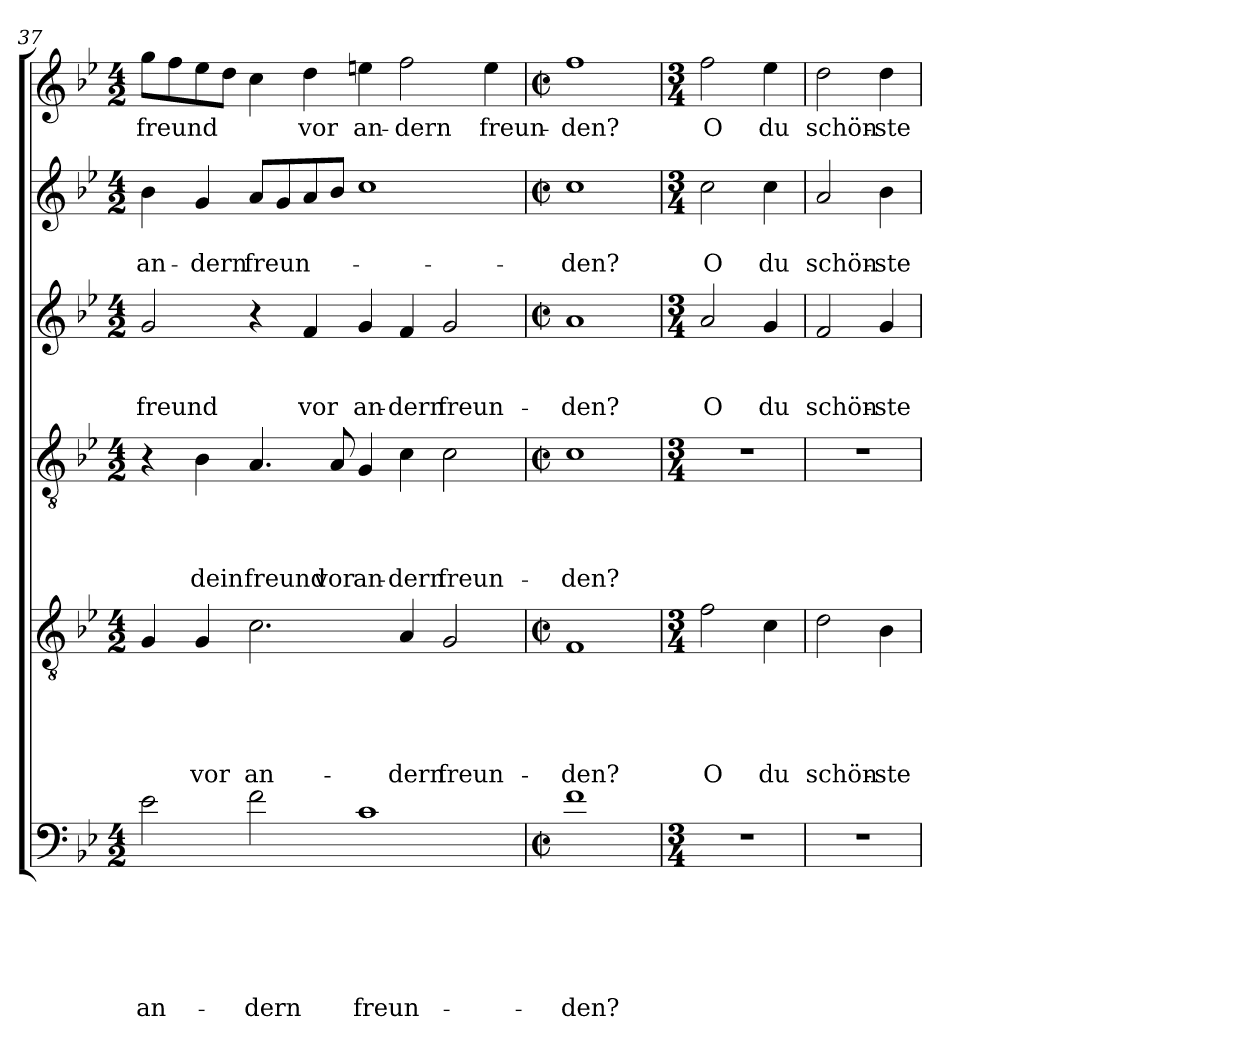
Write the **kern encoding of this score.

**kern	**text	**text	**text	**text	**text	**text	**kern	**text	**text	**text	**text	**text	**kern	**text	**text	**text	**text	**kern	**text	**text	**text	**kern	**text	**text	**kern	**text
*part6	*part6	*part6	*part6	*part6	*part6	*part6	*part5	*part5	*part5	*part5	*part5	*part5	*part4	*part4	*part4	*part4	*part4	*part3	*part3	*part3	*part3	*part2	*part2	*part2	*part1	*part1
*staff6	*staff6	*staff6	*staff6	*staff6	*staff6	*staff6	*staff5	*staff5	*staff5	*staff5	*staff5	*staff5	*staff4	*staff4	*staff4	*staff4	*staff4	*staff3	*staff3	*staff3	*staff3	*staff2	*staff2	*staff2	*staff1	*staff1
*clefF4	*	*	*	*	*	*	*clefGv2	*	*	*	*	*	*clefGv2	*	*	*	*	*clefG2	*	*	*	*clefG2	*	*	*clefG2	*
*ITrd8c14	*	*	*	*	*	*	*	*	*	*	*	*	*	*	*	*	*	*	*	*	*	*	*	*	*	*
*k[b-e-]	*	*	*	*	*	*	*k[b-e-]	*	*	*	*	*	*k[b-e-]	*	*	*	*	*k[b-e-]	*	*	*	*k[b-e-]	*	*	*k[b-e-]	*
*B-:	*	*	*	*	*	*	*B-:	*	*	*	*	*	*B-:	*	*	*	*	*B-:	*	*	*	*B-:	*	*	*B-:	*
*M4/2	*	*	*	*	*	*	*M4/2	*	*	*	*	*	*M4/2	*	*	*	*	*M4/2	*	*	*	*M4/2	*	*	*M4/2	*
=37	=37	=37	=37	=37	=37	=37	=37	=37	=37	=37	=37	=37	=37	=37	=37	=37	=37	=37	=37	=37	=37	=37	=37	=37	=37	=37
!	!	!	!	!	!	!LO:LY:b	!	!	!	!	!	!	!	!	!	!	!	!	!	!	!LO:LY:b	!	!	!LO:LY:b	!	!LO:LY:b
2E-\	.	.	.	.	.	an-	4G/	.	.	.	.	.	4r	.	.	.	.	2g/	.	.	freund	4b-\	.	an-	8gg\L	freund
.	.	.	.	.	.	.	.	.	.	.	.	.	.	.	.	.	.	.	.	.	.	.	.	.	8ff\	.
!	!	!	!	!	!	!	!	!	!	!	!	!LO:LY:b	!	!	!	!	!LO:LY:b	!	!	!	!	!	!	!LO:LY:b	!	!
.	.	.	.	.	.	.	4G/	.	.	.	.	vor	4B-\	.	.	.	dein	.	.	.	.	4g/	.	-dern	8ee-\	.
.	.	.	.	.	.	.	.	.	.	.	.	.	.	.	.	.	.	.	.	.	.	.	.	.	8dd\J	.
!	!	!	!	!	!	!LO:LY:b	!	!	!	!	!	!LO:LY:b	!	!	!	!	!LO:LY:b	!	!	!	!	!	!	!LO:LY:b	!	!
2F\	.	.	.	.	.	-dern	2.c\	.	.	.	.	an-	4.A/	.	.	.	freund	4r	.	.	.	8a/L	.	freun-	4cc\	.
.	.	.	.	.	.	.	.	.	.	.	.	.	.	.	.	.	.	.	.	.	.	8g/	.	.	.	.
!	!	!	!	!	!	!	!	!	!	!	!	!	!	!	!	!	!	!	!	!	!LO:LY:b	!	!	!	!	!LO:LY:b
.	.	.	.	.	.	.	.	.	.	.	.	.	.	.	.	.	.	4f/	.	.	vor	8a/	.	.	4dd\	vor
!	!	!	!	!	!	!	!	!	!	!	!	!	!	!	!	!	!LO:LY:b	!	!	!	!	!	!	!	!	!
.	.	.	.	.	.	.	.	.	.	.	.	.	8A/	.	.	.	vor	.	.	.	.	8b-/J	.	.	.	.
!	!	!	!	!	!	!LO:LY:b	!	!	!	!	!	!	!	!	!	!	!LO:LY:b	!	!	!	!LO:LY:b	!	!	!	!	!LO:LY:b
1C	.	.	.	.	.	freun-	.	.	.	.	.	.	4G/	.	.	.	an-	4g/	.	.	an-	1cc	.	.	4een\	an-
!	!	!	!	!	!	!	!	!	!	!	!	!LO:LY:b	!	!	!	!	!LO:LY:b	!	!	!	!LO:LY:b	!	!	!	!	!LO:LY:b
.	.	.	.	.	.	.	4A/	.	.	.	.	-dern	4c\	.	.	.	-dern	4f/	.	.	-dern	.	.	.	2ff\	-dern
!	!	!	!	!	!	!	!	!	!	!	!	!LO:LY:b	!	!	!	!	!LO:LY:b	!	!	!	!LO:LY:b	!	!	!	!	!
.	.	.	.	.	.	.	2G/	.	.	.	.	freun-	2c\	.	.	.	freun-	2g/	.	.	freun-	.	.	.	.	.
!	!	!	!	!	!	!	!	!	!	!	!	!	!	!	!	!	!	!	!	!	!	!	!	!	!	!LO:LY:b
.	.	.	.	.	.	.	.	.	.	.	.	.	.	.	.	.	.	.	.	.	.	.	.	.	4ee\	freun-
=38	=38	=38	=38	=38	=38	=38	=38	=38	=38	=38	=38	=38	=38	=38	=38	=38	=38	=38	=38	=38	=38	=38	=38	=38	=38	=38
*M2/2	*	*	*	*	*	*	*M2/2	*	*	*	*	*	*M2/2	*	*	*	*	*M2/2	*	*	*	*M2/2	*	*	*M2/2	*
*met(c|)	*	*	*	*	*	*	*met(c|)	*	*	*	*	*	*met(c|)	*	*	*	*	*met(c|)	*	*	*	*met(c|)	*	*	*met(c|)	*
!	!	!	!	!	!	!LO:LY:b	!	!	!	!	!	!LO:LY:b	!	!	!	!	!LO:LY:b	!	!	!	!LO:LY:b	!	!	!LO:LY:b	!	!LO:LY:b
1F	.	.	.	.	.	-den?	1F	.	.	.	.	-den?	1c	.	.	.	-den?	1a	.	.	-den?	1cc	.	-den?	1ff	-den?
!!LO:PB:g=z
=39	=39	=39	=39	=39	=39	=39	=39	=39	=39	=39	=39	=39	=39	=39	=39	=39	=39	=39	=39	=39	=39	=39	=39	=39	=39	=39
*M3/4	*	*	*	*	*	*	*M3/4	*	*	*	*	*	*M3/4	*	*	*	*	*M3/4	*	*	*	*M3/4	*	*	*M3/4	*
!	!	!	!	!	!	!	!	!	!	!	!	!LO:LY:b	!	!	!	!	!	!	!	!	!LO:LY:b	!	!	!LO:LY:b	!	!LO:LY:b
2.r	.	.	.	.	.	.	2f\	.	.	.	.	O	2.r	.	.	.	.	2a/	.	.	O	2cc\	.	O	2ff\	O
!	!	!	!	!	!	!	!	!	!	!	!	!LO:LY:b	!	!	!	!	!	!	!	!	!LO:LY:b	!	!	!LO:LY:b	!	!LO:LY:b
.	.	.	.	.	.	.	4c\	.	.	.	.	du	.	.	.	.	.	4g/	.	.	du	4cc\	.	du	4ee-\	du
=40	=40	=40	=40	=40	=40	=40	=40	=40	=40	=40	=40	=40	=40	=40	=40	=40	=40	=40	=40	=40	=40	=40	=40	=40	=40	=40
!	!	!	!	!	!	!	!	!	!	!	!	!LO:LY:b	!	!	!	!	!	!	!	!	!LO:LY:b	!	!	!LO:LY:b	!	!LO:LY:b
2.r	.	.	.	.	.	.	2d\	.	.	.	.	schön-	2.r	.	.	.	.	2f/	.	.	schön-	2a/	.	schön-	2dd\	schön-
!	!	!	!	!	!	!	!	!	!	!	!	!LO:LY:b	!	!	!	!	!	!	!	!	!LO:LY:b	!	!	!LO:LY:b	!	!LO:LY:b
.	.	.	.	.	.	.	4B-\	.	.	.	.	-ste	.	.	.	.	.	4g/	.	.	-ste	4b-\	.	-ste	4dd\	-ste
=	=	=	=	=	=	=	=	=	=	=	=	=	=	=	=	=	=	=	=	=	=	=	=	=	=	=
*-	*-	*-	*-	*-	*-	*-	*-	*-	*-	*-	*-	*-	*-	*-	*-	*-	*-	*-	*-	*-	*-	*-	*-	*-	*-	*-
